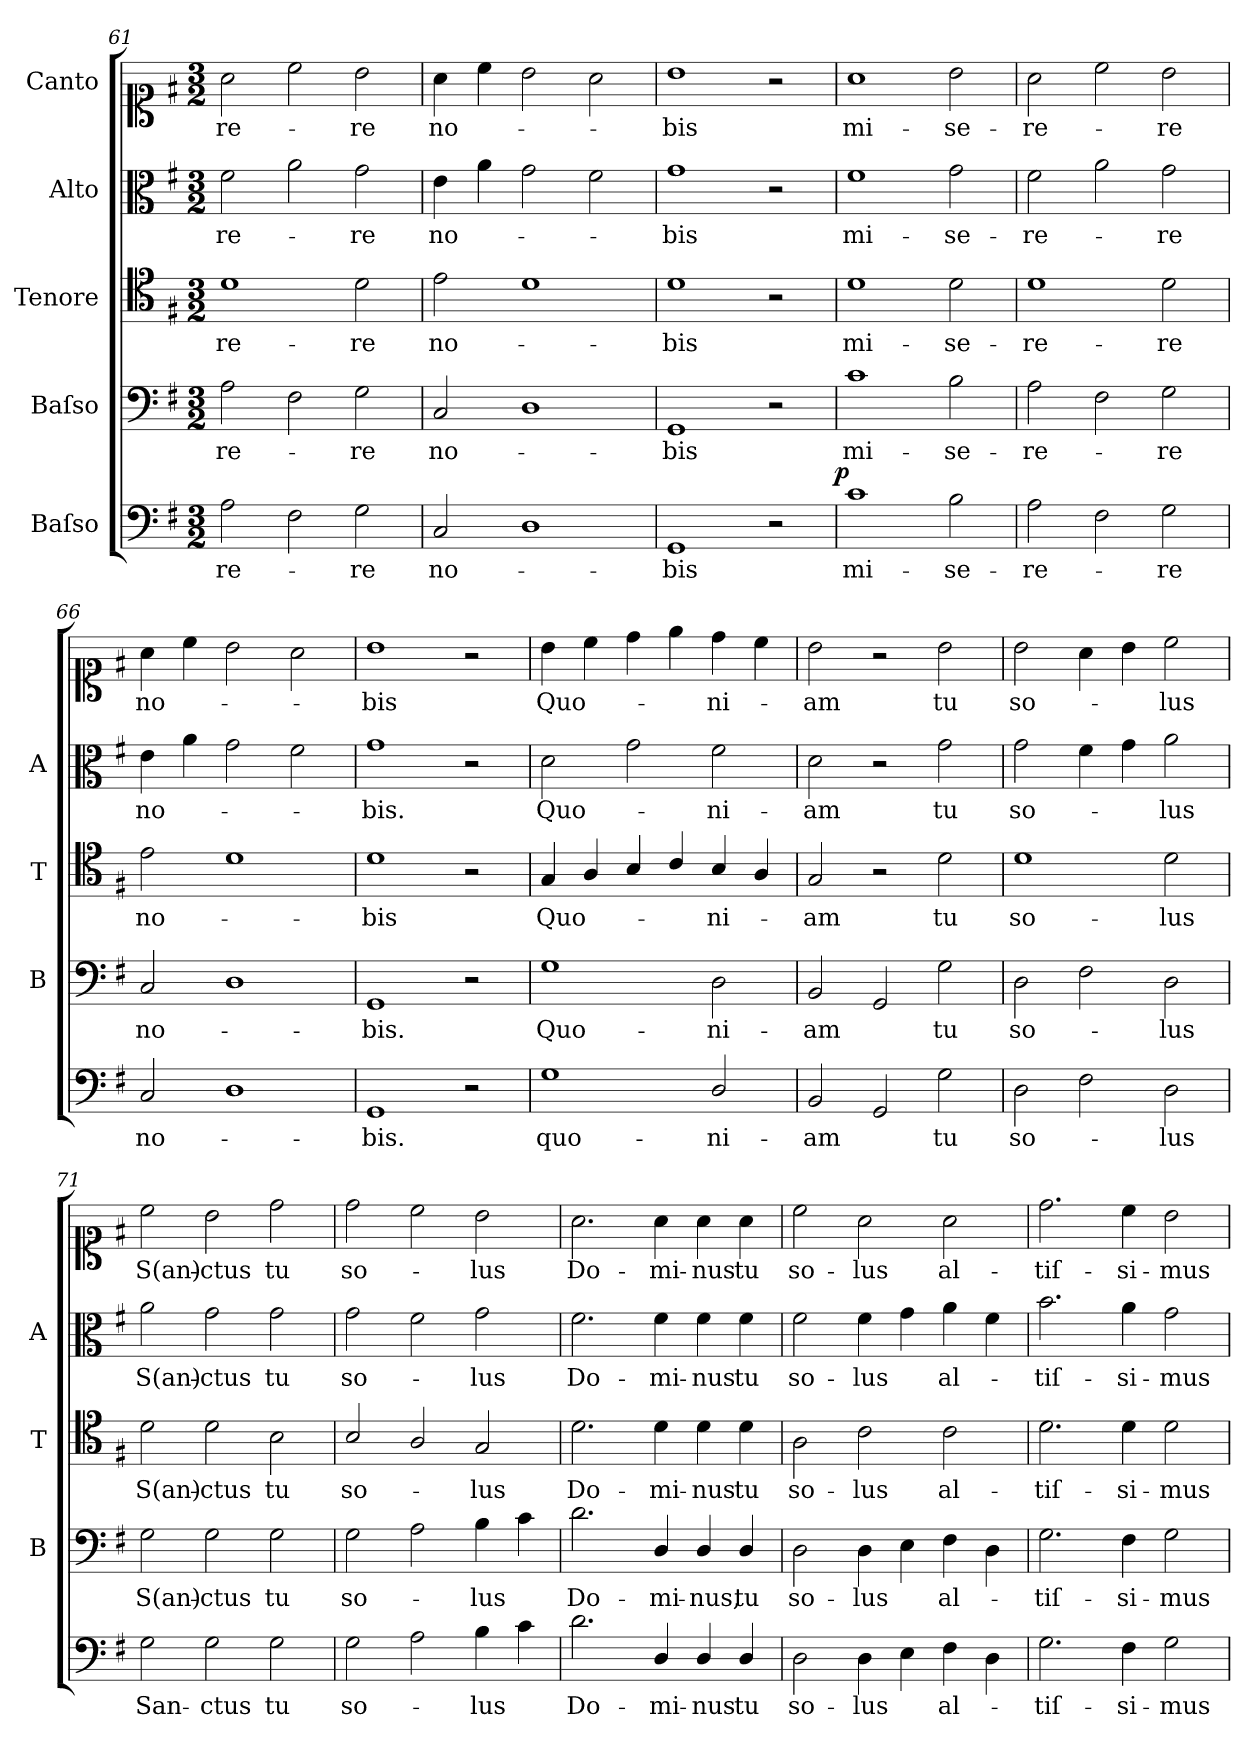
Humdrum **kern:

**kern	**text	**dynam	**kern	**text	**dynam	**kern	**text	**kern	**text	**kern	**text
*part5	*part5	*part5	*part4	*part4	*part4	*part3	*part3	*part2	*part2	*part1	*part1
*staff5	*staff5	*staff5	*staff4	*staff4	*staff4	*staff3	*staff3	*staff2	*staff2	*staff1	*staff1
*I"Baſso	*	*	*I"Baſso	*	*	*I"Tenore	*	*I"Alto	*	*I"Canto	*
*	*	*	*I'B	*	*	*I'T	*	*I'A	*	*	*
*clefF4	*	*	*clefF4	*	*	*clefC4	*	*clefC3	*	*clefC1	*
*k[f#]	*	*	*k[f#]	*	*	*k[f#]	*	*k[f#]	*	*k[f#]	*
*G:	*	*	*G:	*	*	*G:	*	*G:	*	*G:	*
*M3/2	*	*	*M3/2	*	*	*M3/2	*	*M3/2	*	*M3/2	*
=61	=61	=61	=61	=61	=61	=61	=61	=61	=61	=61	=61
2A\	-re-	.	2A\	-re-	.	1d	-re-	2f#\	-re-	2a\	-re-
2F#\	.	.	2F#\	.	.	.	.	2a\	.	2cc\	.
2G\	-re	.	2G\	-re	.	2d\	-re	2g\	-re	2b\	-re
=62	=62	=62	=62	=62	=62	=62	=62	=62	=62	=62	=62
2C/	no-	.	2C/	no-	.	2e\	no-	4e\	no-	4a\	no-
.	.	.	.	.	.	.	.	4a\	.	4cc\	.
1D	.	.	1D	.	.	1d	.	2g\	.	2b\	.
.	.	.	.	.	.	.	.	2f#\	.	2a\	.
=63	=63	=63	=63	=63	=63	=63	=63	=63	=63	=63	=63
1GG	-bis	.	1GG	-bis	.	1d	-bis	1g	-bis	1b	-bis
2r	.	.	2r	.	.	2r	.	2r	.	2r	.
=64	=64	=64	=64	=64	=64	=64	=64	=64	=64	=64	=64
!	!	!LO:DY:a:rj	!	!	!LO:DY:b	!	!	!	!	!	!
1c	mi-	p	1c	mi-	p&colon;	1d	mi-	1f#	mi-	1a	mi-
2B\	-se-	.	2B\	-se-	.	2d\	-se-	2g\	-se-	2b\	-se-
=65	=65	=65	=65	=65	=65	=65	=65	=65	=65	=65	=65
2A\	-re-	.	2A\	-re-	.	1d	-re-	2f#\	-re-	2a\	-re-
2F#\	.	.	2F#\	.	.	.	.	2a\	.	2cc\	.
2G\	-re	.	2G\	-re	.	2d\	-re	2g\	-re	2b\	-re
=66	=66	=66	=66	=66	=66	=66	=66	=66	=66	=66	=66
!	!	!LO:DY:a:rj	!	!	!LO:DY:a	!	!	!	!	!	!
2C/	no-	fo	2C/	no-	fo	2e\	no-	4e\	no-	4a\	no-
.	.	.	.	.	.	.	.	4a\	.	4cc\	.
1D	.	.	1D	.	.	1d	.	2g\	.	2b\	.
.	.	.	.	.	.	.	.	2f#\	.	2a\	.
=67	=67	=67	=67	=67	=67	=67	=67	=67	=67	=67	=67
1GG	-bis.	.	1GG	-bis.	.	1d	-bis	1g	-bis.	1b	-bis
2r	.	.	2r	.	.	2r	.	2r	.	2r	.
=68	=68	=68	=68	=68	=68	=68	=68	=68	=68	=68	=68
1G	quo-	.	1G	Quo-	.	4G/	Quo-	2d\	Quo-	4b\	Quo-
.	.	.	.	.	.	4A/	.	.	.	4cc\	.
.	.	.	.	.	.	4B/	.	2g\	.	4dd\	.
.	.	.	.	.	.	4c/	.	.	.	4ee\	.
2D/	-ni-	.	2D\	-ni-	.	4B/	-ni-	2f#\	-ni-	4dd\	-ni-
.	.	.	.	.	.	4A/	.	.	.	4cc\	.
=69	=69	=69	=69	=69	=69	=69	=69	=69	=69	=69	=69
2BB/	-am	.	2BB/	-am	.	2G/	-am	2d\	-am	2b\	-am
2GG/	.	.	2GG/	.	.	2r	.	2r	.	2r	.
2G\	tu	.	2G\	tu	.	2d\	tu	2g\	tu	2b\	tu
=70	=70	=70	=70	=70	=70	=70	=70	=70	=70	=70	=70
2D\	so-	.	2D\	so-	.	1d	so-	2g\	so-	2b\	so-
2F#\	.	.	2F#\	.	.	.	.	4f#\	.	4a\	.
.	.	.	.	.	.	.	.	4g\	.	4b\	.
2D\	-lus	.	2D\	-lus	.	2d\	-lus	2a\	-lus	2cc\	-lus
=71	=71	=71	=71	=71	=71	=71	=71	=71	=71	=71	=71
2G\	San-	.	2G\	S(an)-	.	2d\	S(an)-	2a\	S(an)-	2cc\	S(an)-
2G\	-ctus	.	2G\	-ctus	.	2d\	-ctus	2g\	-ctus	2b\	-ctus
2G\	tu	.	2G\	tu	.	2B\	tu	2g\	tu	2dd\	tu
=72	=72	=72	=72	=72	=72	=72	=72	=72	=72	=72	=72
2G\	so-	.	2G\	so-	.	2B/	so-	2g\	so-	2dd\	so-
2A\	.	.	2A\	.	.	2A/	.	2f#\	.	2cc\	.
4B\	-lus	.	4B\	-lus	.	2G/	-lus	2g\	-lus	2b\	-lus
4c\	.	.	4c\	.	.	.	.	.	.	.	.
=73	=73	=73	=73	=73	=73	=73	=73	=73	=73	=73	=73
2.d\	Do-	.	2.d\	Do-	.	2.d\	Do-	2.f#\	Do-	2.a\	Do-
4D/	-mi-	.	4D/	-mi-	.	4d\	-mi-	4f#\	-mi-	4a\	-mi-
4D/	-nus	.	4D/	-nus,	.	4d\	-nus	4f#\	-nus	4a\	-nus
4D/	tu	.	4D/	tu	.	4d\	tu	4f#\	tu	4a\	tu
=74	=74	=74	=74	=74	=74	=74	=74	=74	=74	=74	=74
2D\	so-	.	2D\	so-	.	2A\	so-	2f#\	so-	2cc\	so-
4D\	-lus	.	4D\	-lus	.	2c\	-lus	4f#\	-lus	2a\	-lus
4E\	.	.	4E\	.	.	.	.	4g\	.	.	.
4F#\	al-	.	4F#\	al-	.	2c\	al-	4a\	al-	2a\	al-
4D\	.	.	4D\	.	.	.	.	4f#\	.	.	.
=75	=75	=75	=75	=75	=75	=75	=75	=75	=75	=75	=75
2.G\	-tiſ-	.	2.G\	-tiſ-	.	2.d\	-tiſ-	2.b\	-tiſ-	2.dd\	-tiſ-
4F#\	-si-	.	4F#\	-si-	.	4d\	-si-	4a\	-si-	4cc\	-si-
2G\	-mus	.	2G\	-mus	.	2d\	-mus	2g\	-mus	2b\	-mus
=	=	=	=	=	=	=	=	=	=	=	=
*-	*-	*-	*-	*-	*-	*-	*-	*-	*-	*-	*-
